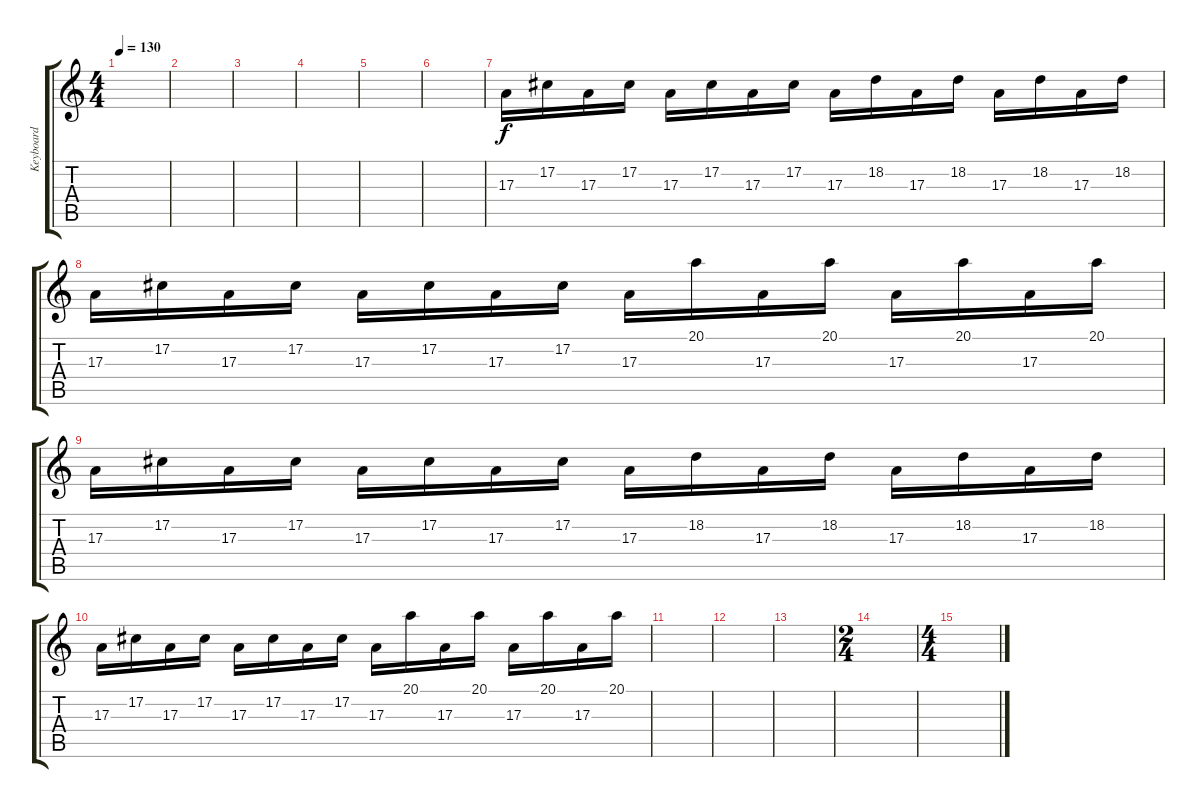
\track ("Keyboard" "Keyboard") {instrument stringensemble1}
\staff {score tabs}
\tuning (Db4 Ab3 E3 B2 Gb2 Db2) {hide}
\ts (4 4)
\tempo 130
\clef g2
\ks c
|
|
|
|
|
|
17.3.16 17.2.16 17.3.16 17.2.16 17.3.16 17.2.16 17.3.16 17.2.16 17.3.16 18.2.16 17.3.16 18.2.16 17.3.16 18.2.16 17.3.16 18.2.16 |
17.3.16 17.2.16 17.3.16 17.2.16 17.3.16 17.2.16 17.3.16 17.2.16 17.3.16 20.1.16 17.3.16 20.1.16 17.3.16 20.1.16 17.3.16 20.1.16 |
17.3.16 17.2.16 17.3.16 17.2.16 17.3.16 17.2.16 17.3.16 17.2.16 17.3.16 18.2.16 17.3.16 18.2.16 17.3.16 18.2.16 17.3.16 18.2.16 |
17.3.16 17.2.16 17.3.16 17.2.16 17.3.16 17.2.16 17.3.16 17.2.16 17.3.16 20.1.16 17.3.16 20.1.16 17.3.16 20.1.16 17.3.16 20.1.16 |
|
|
|
\ts (2 4)
|
\ts (4 4)
